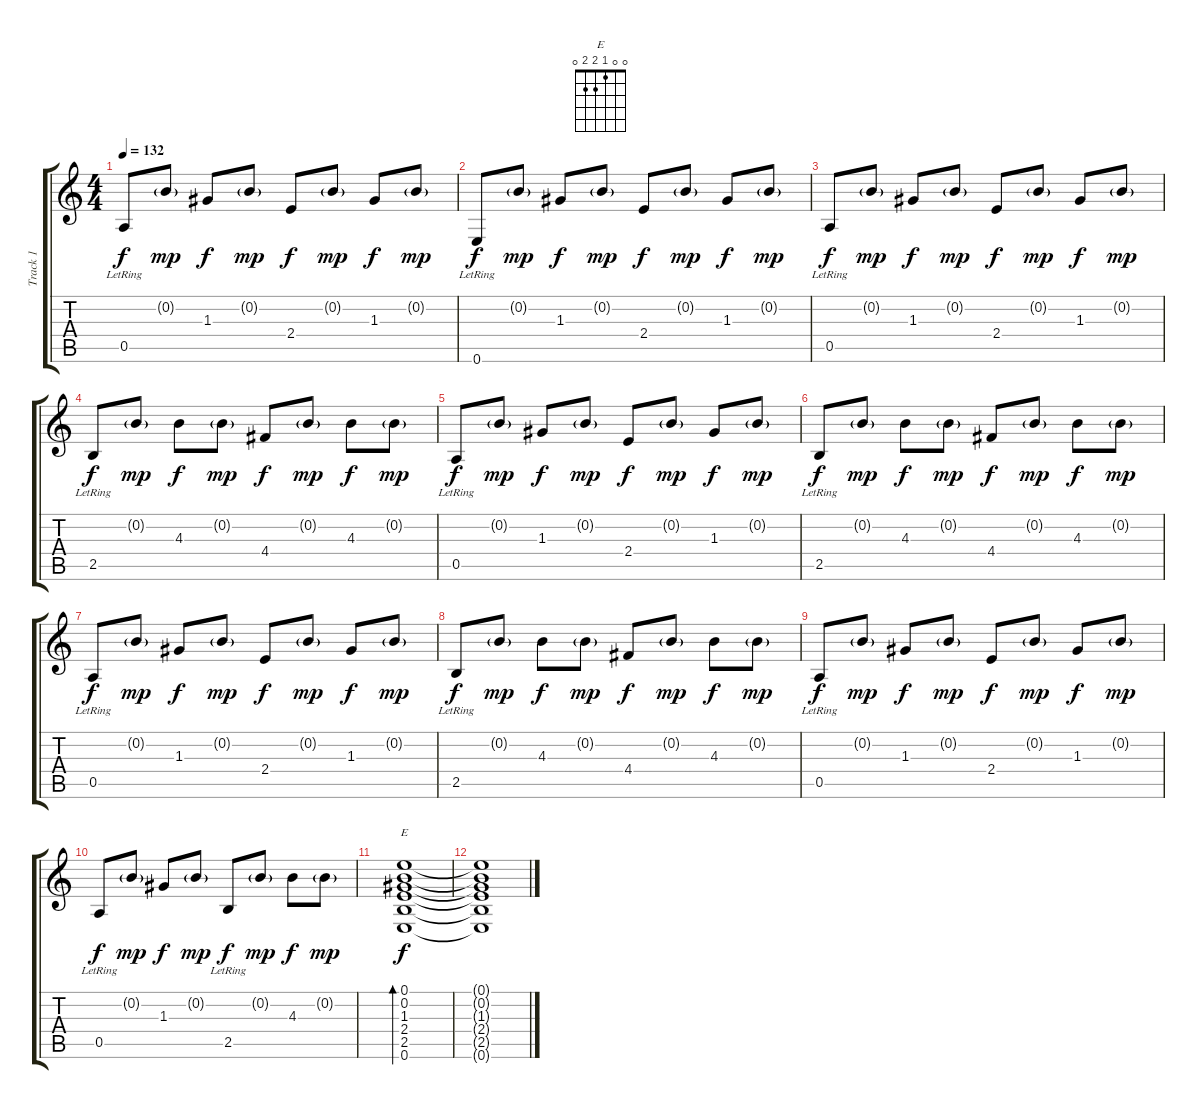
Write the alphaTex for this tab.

\track ("Track 1" "Track 1") {instrument acousticguitarsteel}
\staff {score tabs}
\tuning (E4 B3 G3 D3 A2 E2) {hide}
\chord ("E" 0 0 1 2 2 0)
\ts (4 4)
\tempo 132
\clef g2
\ks c
0.5{lr}.8{dy f} 0.2{g}.8{dy mp} 1.3.8{dy f} 0.2{g}.8{dy mp} 2.4.8{dy f} 0.2{g}.8{dy mp} 1.3.8{dy f} 0.2{g}.8{dy mp} |
0.6{lr}.8{dy f} 0.2{g}.8{dy mp} 1.3.8{dy f} 0.2{g}.8{dy mp} 2.4.8{dy f} 0.2{g}.8{dy mp} 1.3.8{dy f} 0.2{g}.8{dy mp} |
0.5{lr}.8{dy f} 0.2{g}.8{dy mp} 1.3.8{dy f} 0.2{g}.8{dy mp} 2.4.8{dy f} 0.2{g}.8{dy mp} 1.3.8{dy f} 0.2{g}.8{dy mp} |
2.5{lr}.8{dy f} 0.2{g}.8{dy mp} 4.3.8{dy f} 0.2{g}.8{dy mp} 4.4.8{dy f} 0.2{g}.8{dy mp} 4.3.8{dy f} 0.2{g}.8{dy mp} |
0.5{lr}.8{dy f} 0.2{g}.8{dy mp} 1.3.8{dy f} 0.2{g}.8{dy mp} 2.4.8{dy f} 0.2{g}.8{dy mp} 1.3.8{dy f} 0.2{g}.8{dy mp} |
2.5{lr}.8{dy f} 0.2{g}.8{dy mp} 4.3.8{dy f} 0.2{g}.8{dy mp} 4.4.8{dy f} 0.2{g}.8{dy mp} 4.3.8{dy f} 0.2{g}.8{dy mp} |
0.5{lr}.8{dy f} 0.2{g}.8{dy mp} 1.3.8{dy f} 0.2{g}.8{dy mp} 2.4.8{dy f} 0.2{g}.8{dy mp} 1.3.8{dy f} 0.2{g}.8{dy mp} |
2.5{lr}.8{dy f} 0.2{g}.8{dy mp} 4.3.8{dy f} 0.2{g}.8{dy mp} 4.4.8{dy f} 0.2{g}.8{dy mp} 4.3.8{dy f} 0.2{g}.8{dy mp} |
0.5{lr}.8{dy f} 0.2{g}.8{dy mp} 1.3.8{dy f} 0.2{g}.8{dy mp} 2.4.8{dy f} 0.2{g}.8{dy mp} 1.3.8{dy f} 0.2{g}.8{dy mp} |
0.5{lr}.8{dy f} 0.2{g}.8{dy mp} 1.3.8{dy f} 0.2{g}.8{dy mp} 2.5{lr}.8{dy f} 0.2{g}.8{dy mp} 4.3.8{dy f} 0.2{g}.8{dy mp} |
(0.1 0.2 1.3 2.4 2.5 0.6).1{bd 480 ch "E" dy f} |
(0.1{t} 0.2{t} 1.3{t} 2.4{t} 2.5{t} 0.6{t}).1
